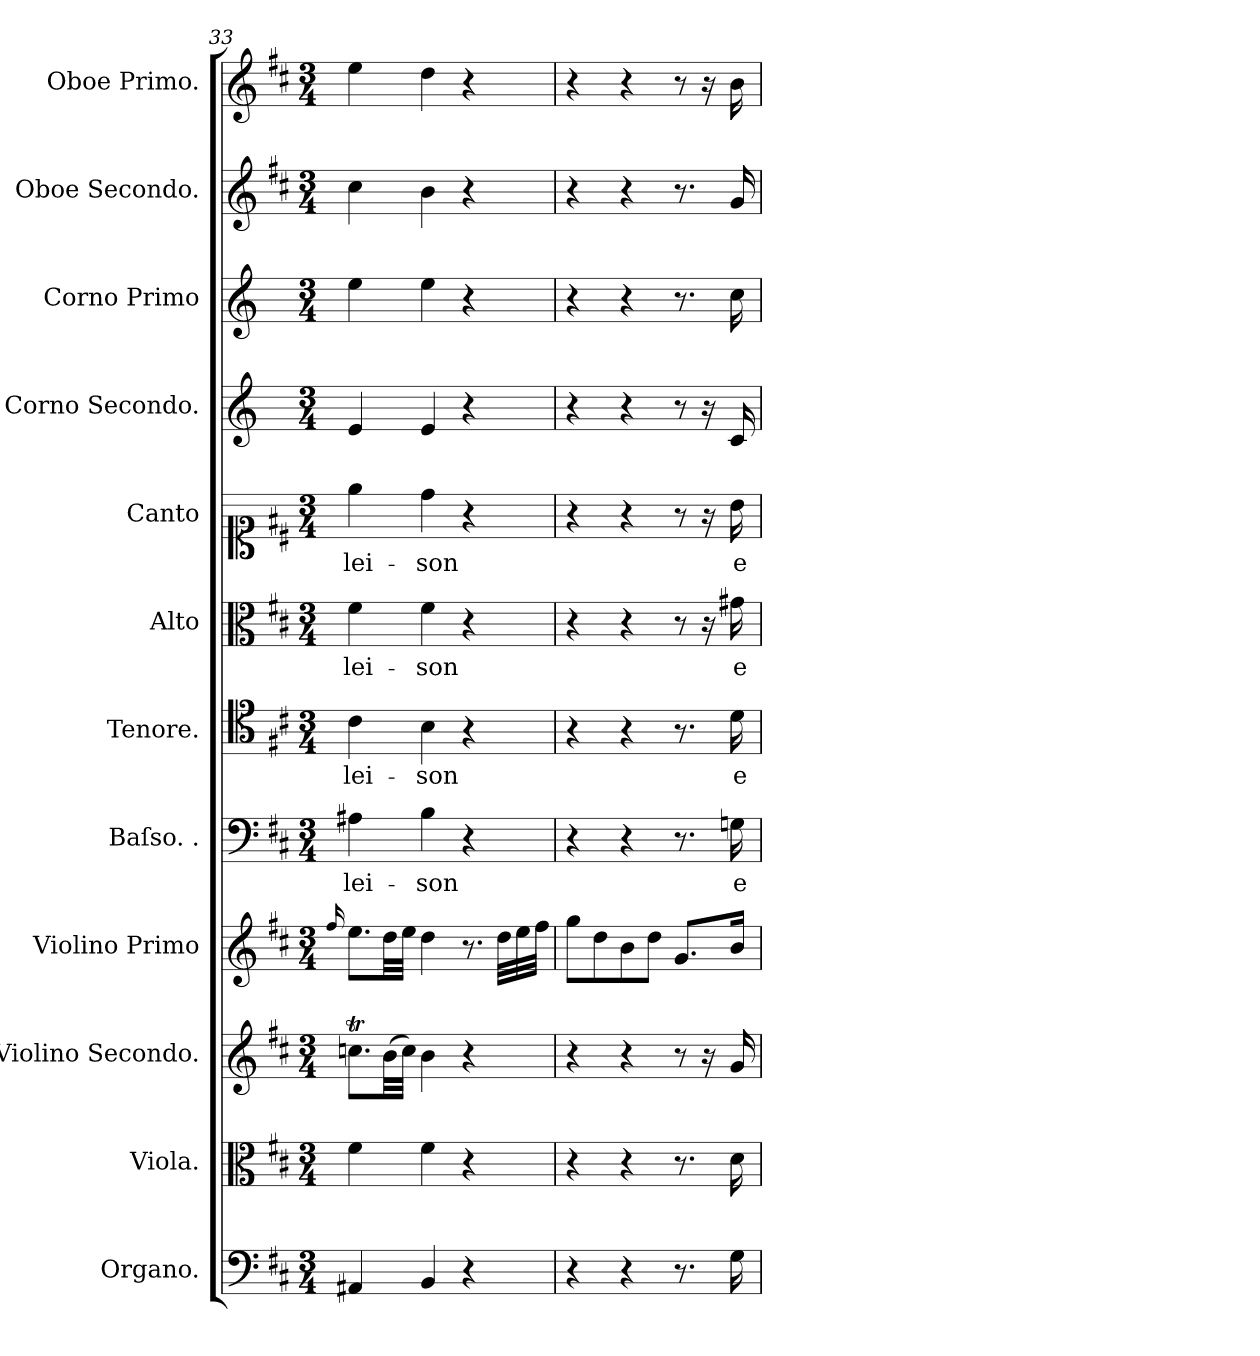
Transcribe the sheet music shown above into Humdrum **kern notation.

**kern	**kern	**kern	**kern	**kern	**text	**kern	**text	**kern	**text	**kern	**text	**kern	**kern	**kern	**kern
*part12	*part11	*part10	*part9	*part8	*part8	*part7	*part7	*part6	*part6	*part5	*part5	*part4	*part3	*part2	*part1
*staff12	*staff11	*staff10	*staff9	*staff8	*staff8	*staff7	*staff7	*staff6	*staff6	*staff5	*staff5	*staff4	*staff3	*staff2	*staff1
*I"Organo.	*I"Viola.	*I"Violino Secondo.	*I"Violino Primo	*I"Baſso. .	*	*I"Tenore.	*	*I"Alto	*	*I"Canto	*	*I"Corno Secondo.	*I"Corno Primo	*I"Oboe Secondo.	*I"Oboe Primo.
*I'org	*I'vla	*I'vl 2	*I'vl 1	*I'B	*	*I'T	*	*I'A	*	*	*	*I'cor 2	*I'cor 1	*I'ob 2	*I'ob 1
*clefF4	*clefC3	*clefG2	*clefG2	*clefF4	*	*clefC4	*	*clefC3	*	*clefC1	*	*clefG2	*clefG2	*clefG2	*clefG2
*	*	*	*	*	*	*	*	*	*	*	*	*ITrd6c10	*ITrd6c10	*	*
*k[f#c#]	*k[f#c#]	*k[f#c#]	*k[f#c#]	*k[f#c#]	*	*k[f#c#]	*	*k[f#c#]	*	*k[f#c#]	*	*k[f#c#]	*k[f#c#]	*k[f#c#]	*k[f#c#]
*M3/4	*M3/4	*M3/4	*M3/4	*M3/4	*	*M3/4	*	*M3/4	*	*M3/4	*	*M3/4	*M3/4	*M3/4	*M3/4
=33	=33	=33	=33	=33	=33	=33	=33	=33	=33	=33	=33	=33	=33	=33	=33
.	.	.	16qqff#/	.	.	.	.	.	.	.	.	.	.	.	.
!	!	!	!	!	!LO:LY:i	!	!LO:LY:i	!	!LO:LY:i	!	!LO:LY:i	!	!	!	!
4AA#X/	4f#\	8.ccnT\L	8.ee\L	4A#X\	-lei-	4c#\	-lei-	4f#\	-lei-	4ee\	-lei-	4F#/	4f#\	4cc#\	4ee\
.	.	(>32b\LL	32dd\LL	.	.	.	.	.	.	.	.	.	.	.	.
.	.	32cc\JJJ)	32ee\JJJ	.	.	.	.	.	.	.	.	.	.	.	.
!	!	!	!	!	!LO:LY:i	!	!LO:LY:i	!	!LO:LY:i	!	!LO:LY:i	!	!	!	!
4BB/	4f#\	4b\	4dd\	4B\	-son	4B\	-son	4f#\	-son	4dd\	-son	4F#/	4f#\	4b\	4dd\
4r	4r	4r	8.r	4r	.	4r	.	4r	.	4r	.	4r	4r	4r	4r
*	*	*	*Xtuplet	*	*	*	*	*	*	*	*	*	*	*	*
.	.	.	48dd\LLL	.	.	.	.	.	.	.	.	.	.	.	.
.	.	.	48ee\	.	.	.	.	.	.	.	.	.	.	.	.
.	.	.	48ff#\JJJ	.	.	.	.	.	.	.	.	.	.	.	.
=34	=34	=34	=34	=34	=34	=34	=34	=34	=34	=34	=34	=34	=34	=34	=34
4r	4r	4r	8gg\L	4r	.	4r	.	4r	.	4r	.	4r	4r	4r	4r
.	.	.	8dd\	.	.	.	.	.	.	.	.	.	.	.	.
4r	4r	4r	8b\	4r	.	4r	.	4r	.	4r	.	4r	4r	4r	4r
.	.	.	8dd\J	.	.	.	.	.	.	.	.	.	.	.	.
8.r	8.r	8r	8.g/L	8.r	.	8.r	.	8r	.	8r	.	8r	8.r	8.r	8r
.	.	16r	.	.	.	.	.	16r	.	16r	.	16r	.	.	16r
!	!	!	!	!	!LO:LY:i	!	!LO:LY:i	!	!LO:LY:i	!	!LO:LY:i	!	!	!	!
16G\	16d\	16g/	16b/Jk	16Gn\	e-	16d\	e-	16g#X\	e-	16b\	e-	16D/	16d\	16g/	16b\
=	=	=	=	=	=	=	=	=	=	=	=	=	=	=	=
*-	*-	*-	*-	*-	*-	*-	*-	*-	*-	*-	*-	*-	*-	*-	*-
